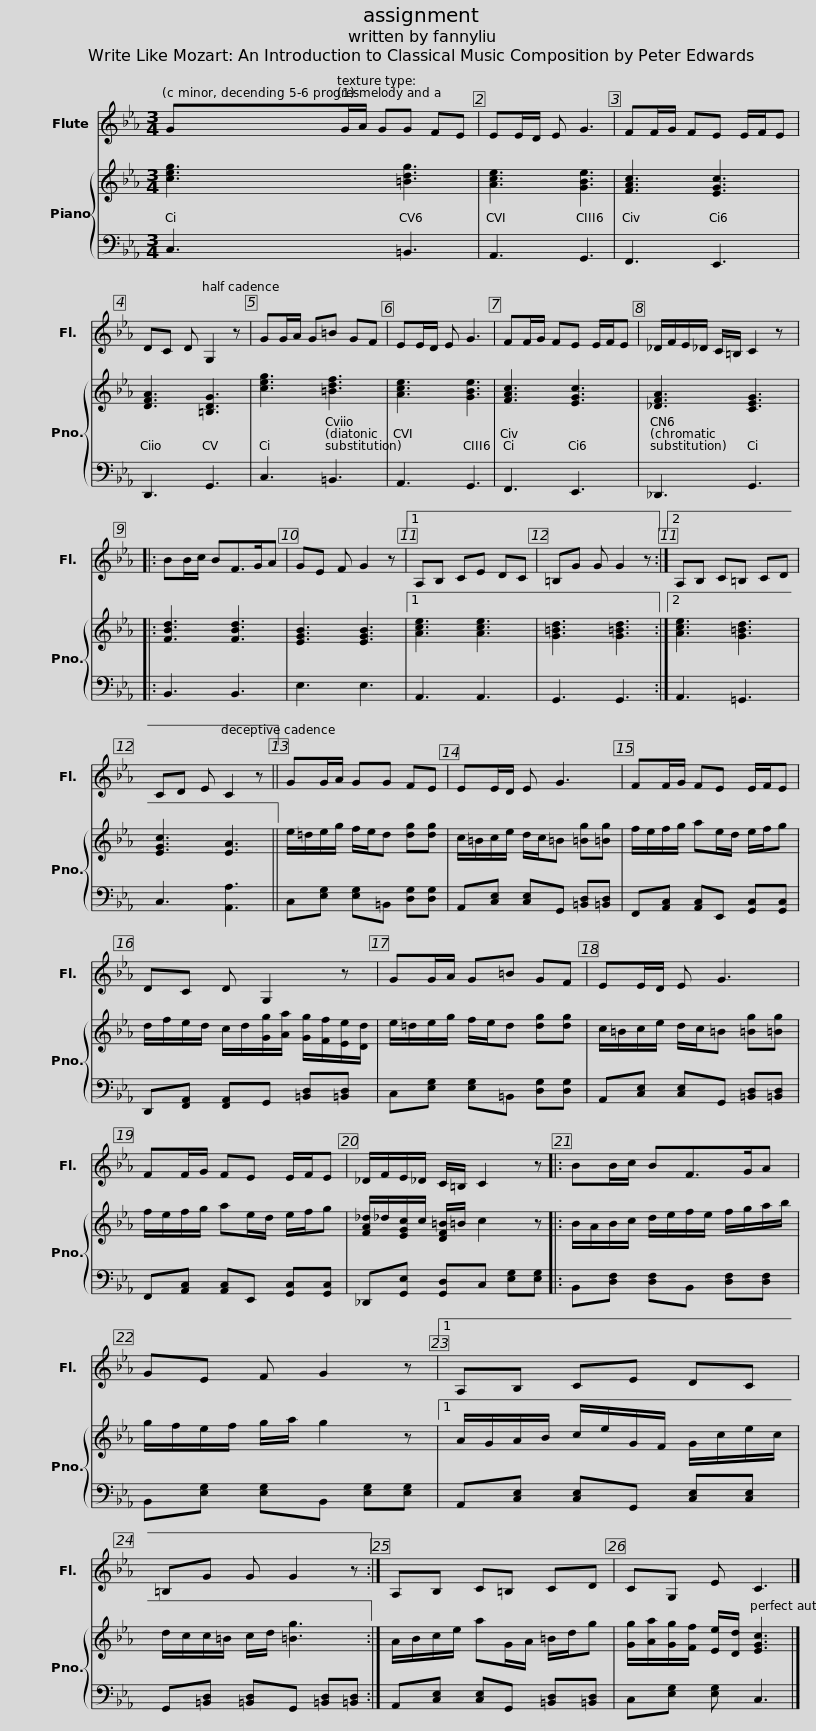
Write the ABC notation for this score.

X:1
%%score 1 { 2 | 3 }
L:1/8
M:3/4
I:linebreak $
K:Eb
V:1 treble
V:2 treble
V:3 bass
V:1
 GG/A/ GG FE | EE/D/ E G3 | FF/G/ FE E/F/E | DC D G,2 z |$ GG/A/ G=B GF | %5
 EE/D/ E G3 | FF/G/ FE E/F/E | _D/F/E/_D/ C/=B,/ C2 z |:$ BB/c/ BF>GA | GE F G2 z |1 %10
 A,B, CE DC | =B,G G G2 z :|2 A,B, C=B, CD | CD E C2 z ||$ GG/A/ GG FE | %15
 EE/D/ E G3 | FF/G/ FE E/F/E | DC D G,2 z |$ GG/A/ G=B GF | EE/D/ E G3 | %20
 FF/G/ FE E/F/E | _D/F/E/_D/ C/=B,/ C2 z |:$ BB/c/ BF>GA | GE F G2 z |1 A,B, CE DC | %25
 =B,G G G2 z :|$ A,B, C=B, CD | CG, E C3 |] %28
V:2
 [ceg]3 [=Bdg]3 | [Ace]3 [GBe]3 | [FAc]3 [EGc]3 | [DFA]3 [=B,DG]3 |$ [ceg]3 [=Bdf]3 | %5
 [Ace]3 [GBe]3 | [FAc]3 [EGc]3 | [_DFA]3 [CEG]3 |:$ [FBd]3 [FBd]3 | [EGB]3 [EGB]3 |1 %10
 [Ace]3 [Ace]3 | [G=Bd]3 [G=Bd]3 :|2 [Ace]3 [G=Bd]3 | [EGc]3 [EA]3 ||$ e/=d/e/g/ f/e/d [dg][dg] | %15
 c/=B/c/e/ d/c/=B [=Bg][=Bg] | f/e/f/g/ ae/d/ e/f/g | d/f/e/d/ c/d/[Gg]/[Aa]/ [Gg]/[Ff]/[Ee]/[Dd]/ |$ e/=d/e/g/ f/e/d [dg][dg] | c/=B/c/e/ d/c/=B [=Bg][=Bg] | %20
 f/e/f/g/ ae/d/ e/f/g | [FA_d]/_d/[EGc]/c/ [DF=B]/=B/ c2 z |:$ B/A/B/c/ d/e/f/e/ f/g/a/b/ | g/f/e/f/ g/a/ g2 z |1 A/G/A/B/ c/e/G/F/ G/c/e/c/ | %25
 d/c/c/=B/ c/d/ [=Bg]3 :|$ A/B/c/e/ aG/A/ =B/d/g | [Gg]/[Aa]/[Gg]/[Ff]/ [Ee]/[Dd]/ [EGc]3 |] %28
V:3
 C,3 =B,,3 | A,,3 G,,3 | F,,3 E,,3 | D,,3 G,,3 |$ C,3 =B,,3 | %5
 A,,3 G,,3 | F,,3 E,,3 | _D,,3 G,,3 |:$ B,,3 B,,3 | E,3 E,3 |1 %10
 A,,3 A,,3 | G,,3 G,,3 :|2 A,,3 =G,,3 | C,3 [A,,A,]3 ||$ C,[E,G,] [E,G,]=B,, [D,G,][D,G,] | %15
 A,,[C,E,] [C,E,]G,, [=B,,D,][=B,,D,] | F,,[A,,C,] [A,,C,]E,, [G,,C,][G,,C,] | D,,[F,,A,,] [F,,A,,]G,, [=B,,D,][=B,,D,] |$ C,[E,G,] [E,G,]=B,, [D,G,][D,G,] | A,,[C,E,] [C,E,]G,, [=B,,D,][=B,,D,] | %20
 F,,[A,,C,] [A,,C,]E,, [G,,C,][G,,C,] | _D,,[G,,E,] [G,,D,]C, [E,G,][E,G,] |:$ B,,[D,F,] [D,F,]B,, [D,F,][D,F,] | B,,[E,G,] [E,G,]B,, [E,G,][E,G,] |1 A,,[C,E,] [C,E,]G,, [C,E,][C,E,] | %25
 G,,[=B,,D,] [=B,,D,]G,, [=B,,D,][=B,,D,] :|$ A,,[C,E,] [C,E,]G,, [=B,,D,][=B,,D,] | C,[E,G,] [E,G,] C,3 |] %28
